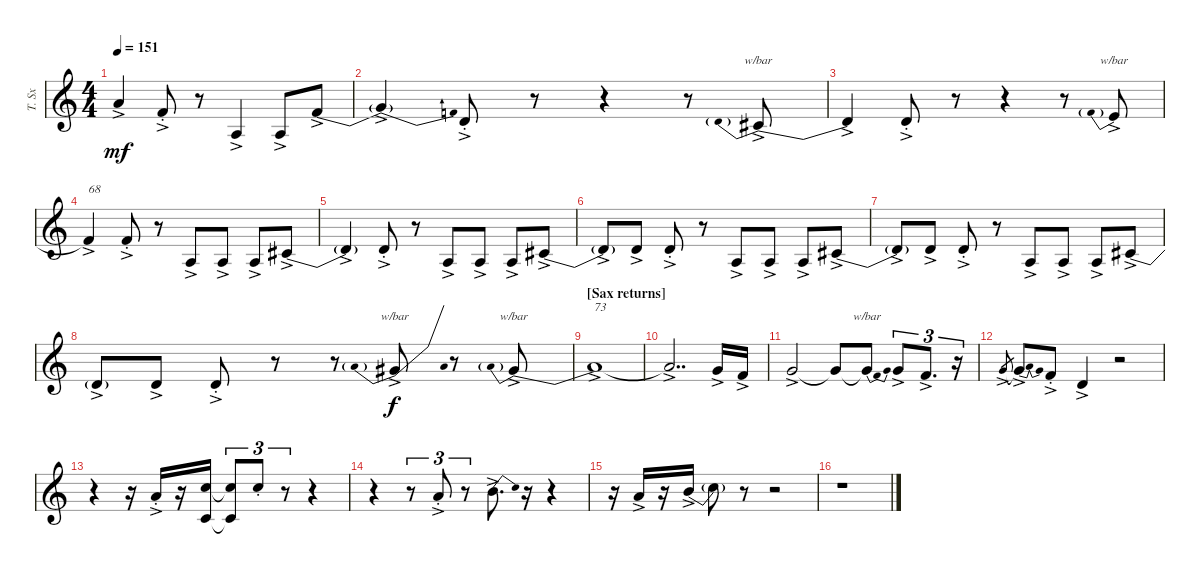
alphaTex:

\bracketExtendMode groupsimilarinstruments
\track ("Tenor Sax" "T. Sx") {instrument acousticgrandpiano}
\staff {score}
\tuning (E4 B3 G3 D3 A2 E2)
\ts (4 4)
\tempo 151
\clef g2
\ks aminor
3.1{be (hold 0 4 60 4) ac t}.4{dy mf} 1.1{ac st}.8 r.8 2.3{ac}.4 2.3{ac}.8 1.1{be (bend 0 0 35.4 4) ac}.8 |
1.1{be (release 10.799999999999999 4 59.4 1) ac t}.4 3.2{ac st}.8 r.8 r.4 r.8 3.2{ac}.8{tbe (predivedive default 0 -2 16.8 0)} |
3.2{ac t}.4 3.2{ac st}.8 r.8 r.4 r.8 1.1{ac}.8{tbe (predivedive default 0 -2 16.8 0)} |
1.1{ac t}.4{txt "68"} 1.1{ac st}.8 r.8 2.3{ac}.8 2.3{ac}.8 2.3{ac}.8 2.2{be (bend 0.6 0 30 2) ac acc #}.8 |
2.2{be (hold 0 2 60 2) ac t}.4 3.2{ac st}.8 r.8 2.3{ac}.8 2.3{ac}.8 2.3{ac}.8 2.2{be (bend 0.6 0 30 2) ac acc #}.8 |
2.2{be (hold 0 2 60 2) ac t}.8 3.2{ac}.8 3.2{ac st}.8 r.8 2.3{ac}.8 2.3{ac}.8 2.3{ac}.8 2.2{be (bend 0.6 0 30 2) ac acc #}.8 |
2.2{be (hold 0 2 60 2) ac t}.8 3.2{ac}.8 3.2{ac st}.8 r.8 2.3{ac}.8 2.3{ac}.8 2.3{ac}.8 2.2{be (bend 0.6 0 30 2) ac acc #}.8 |
2.2{be (hold 0 2 60 2) ac t}.8 3.2{ac}.8 3.2{ac st}.8 r.8 r.8 5.1{ac}.8{tbe (predivedive default 0 -2 19.8 0) dy f} r.8 5.1{ac}.8{tbe (predivedive default 0 -2 21 0)} |
\section ("" "[Sax returns]")
5.1{ac t}.1{txt "73"} |
5.1{ac t}.2{dd} 3.1{ac}.16 1.1{ac}.16 |
3.1{ac}.2 3.1{t}.8 3.1{t}.8{tbe (dip default 0 0 6.6 -4 15 -4 24 0)} 3.1{ac}.8{tu (3 2)} 1.1{ac}.8{d tu (3 2)} r.16{tu (3 2)} |
3.1{ac}.8{gr} 3.1{be (bendrelease 2.4 0 14.399999999999999 4 35.4 4 45 0) ac t}.8 1.1{ac st}.8 3.2{ac}.4 r.2 |
r.4 r.16 5.1{ac st}.16 r.16 (8.1 5.3).16 (8.1{t} 5.3{t}).8{tu (3 2)} 8.1{st}.8{tu (3 2)} r.8{tu (3 2)} r.4 |
r.4 r.8{tu (3 2)} 5.1{ac st}.8{tu (3 2)} r.8{tu (3 2)} 7.1{be (bend 18 0 33 2) ac}.8{d} r.16 r.4 |
r.16 5.1{ac}.16 r.16 7.1{be (bend 28.2 0 44.4 2) ac}.16 7.1{t}.8 r.8 r.2 |
r.1
